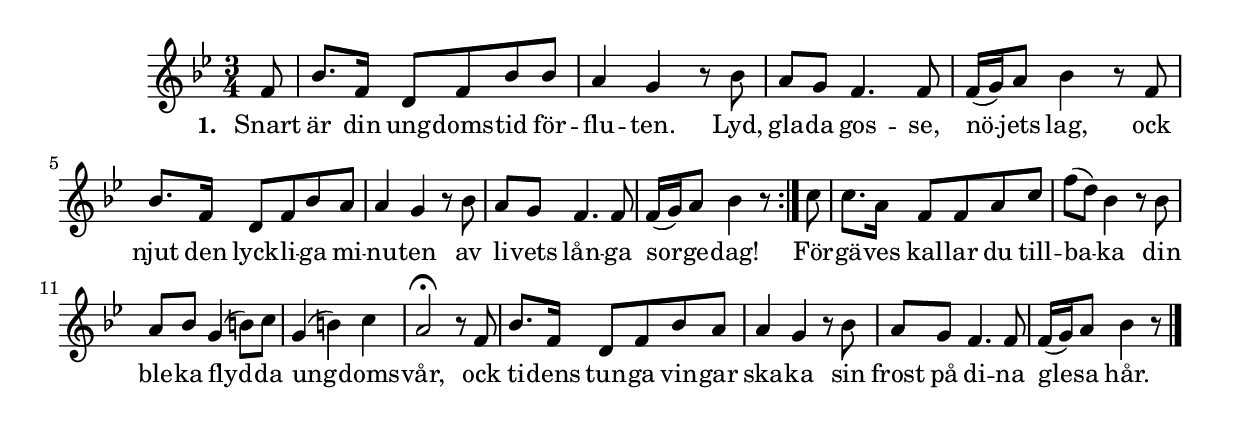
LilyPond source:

{
\time 3/4
\key bes \major

\repeat volta 2 { 
\partial 8
 f'8  | 
 bes'8. f'16 d'8 f' bes' bes'  | 
 a'4 g' r8 bes'  | 
 a' g' f'4. f'8  | 
 f'16-( g'-) a'8 bes'4 r8 f'  | 
 bes'8. f'16 d'8 f' bes' a'  | 
 a'4 g' r8 bes'  | 
 a' g' f'4. f'8  | 
 f'16-( g'-) a'8 bes'4 r8
 } %( endrepeat )% 
 c''  | 
 c''8. a'16 f'8 f' a' c''  | 
 f''-( d''-) bes'4 r8 bes'  | 
 a' bes' g'4-( b'8-) c''  | 
 g'4-( b'-) c''  | 
 a'2-\fermata r8 f'  | 
 bes'8. f'16 d'8 f' bes' a'  | 
 a'4 g' r8 bes'  | 
 a' g' f'4. f'8  | 
 f'16-( g'-) a'8 bes'4 r8 \bar "|."
 }
 \addlyrics {
     \set stanza = #"1. "
     Snart är din ung -- doms -- tid för -- flu -- ten. Lyd, gla -- da gos -- se,
     nö --  -- jets lag, ock njut den lyck -- li -- ga mi -- nu -- ten av
     li -- vets lån -- ga sor --  -- ge -- dag! För -- gä -- ves kal -- lar du till -- 
     ba --  -- ka din ble -- ka flyd --  -- da ung -- doms --  -- vår, ock
     ti -- dens tun -- ga vin -- gar ska -- ka sin frost på di -- na gle --  -- sa hår.
}
